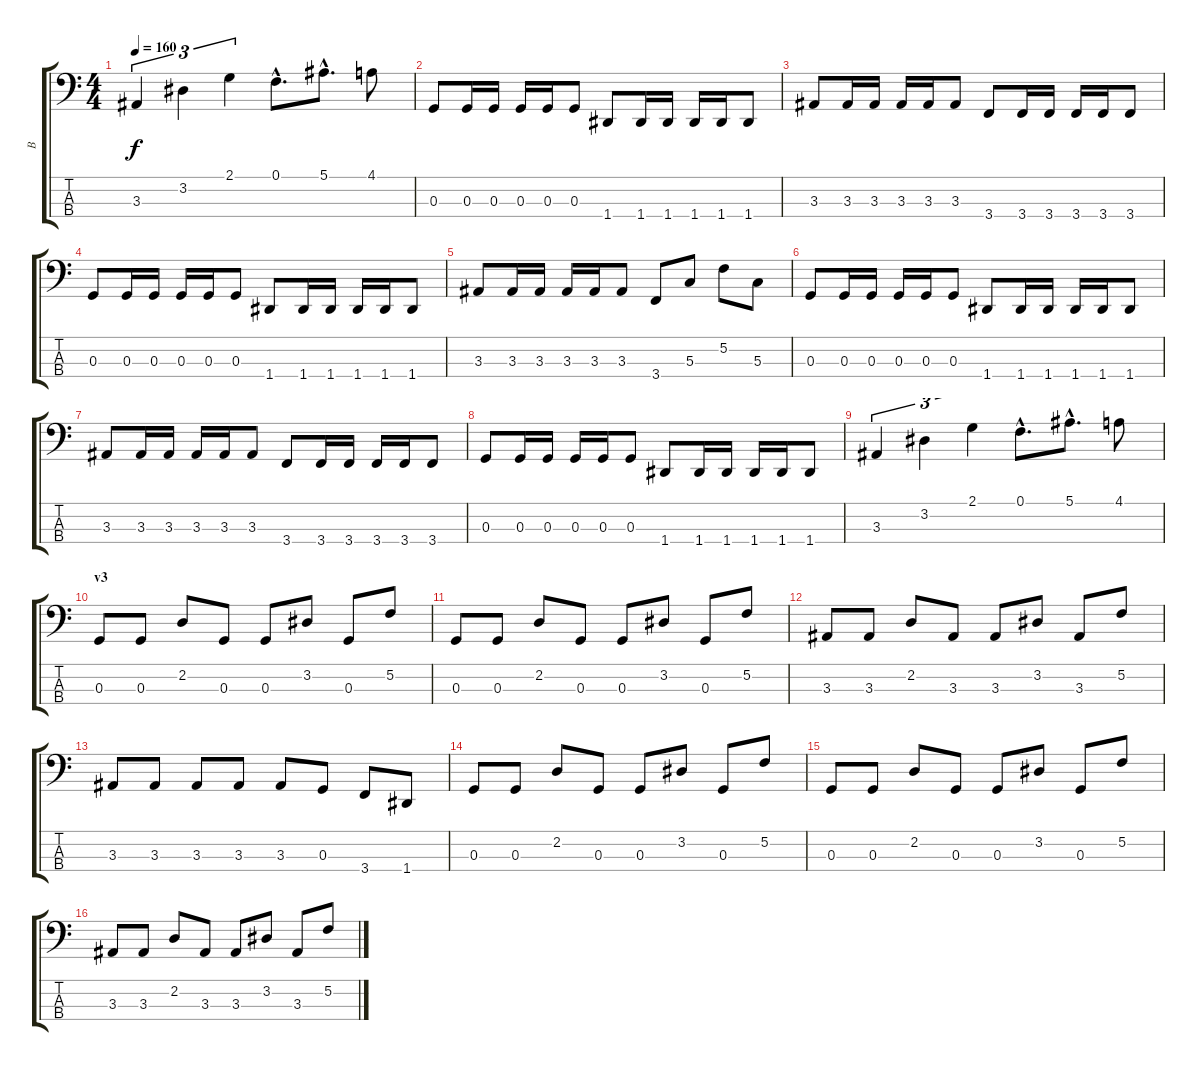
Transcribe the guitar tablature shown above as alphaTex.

\track ("B" "B") {instrument electricbasspick}
\staff {score tabs}
\tuning (F2 C2 G1 D1) {hide}
\ts (4 4)
\tempo 160
\clef f4
\ks c
3.3.4{tu (3 2) dy f} 3.2.4{tu (3 2)} 2.1.4{tu (3 2)} 0.1{hac}.8{d} 5.1{hac}.8{d} 4.1.8 |
0.3.8 0.3.16 0.3.16 0.3.16 0.3.16 0.3.8 1.4.8 1.4.16 1.4.16 1.4.16 1.4.16 1.4.8 |
3.3.8 3.3.16 3.3.16 3.3.16 3.3.16 3.3.8 3.4.8 3.4.16 3.4.16 3.4.16 3.4.16 3.4.8 |
0.3.8 0.3.16 0.3.16 0.3.16 0.3.16 0.3.8 1.4.8 1.4.16 1.4.16 1.4.16 1.4.16 1.4.8 |
3.3.8 3.3.16 3.3.16 3.3.16 3.3.16 3.3.8 3.4.8 5.3.8 5.2.8 5.3.8 |
0.3.8 0.3.16 0.3.16 0.3.16 0.3.16 0.3.8 1.4.8 1.4.16 1.4.16 1.4.16 1.4.16 1.4.8 |
3.3.8 3.3.16 3.3.16 3.3.16 3.3.16 3.3.8 3.4.8 3.4.16 3.4.16 3.4.16 3.4.16 3.4.8 |
0.3.8 0.3.16 0.3.16 0.3.16 0.3.16 0.3.8 1.4.8 1.4.16 1.4.16 1.4.16 1.4.16 1.4.8 |
3.3.4{tu (3 2)} 3.2.4{tu (3 2)} 2.1.4{tu (3 2)} 0.1{hac}.8{d} 5.1{hac}.8{d} 4.1.8 |
\section ("" "v3")
0.3.8 0.3.8 2.2.8 0.3.8 0.3.8 3.2.8 0.3.8 5.2.8 |
0.3.8 0.3.8 2.2.8 0.3.8 0.3.8 3.2.8 0.3.8 5.2.8 |
3.3.8 3.3.8 2.2.8 3.3.8 3.3.8 3.2.8 3.3.8 5.2.8 |
3.3.8 3.3.8 3.3.8 3.3.8 3.3.8 0.3.8 3.4.8 1.4.8 |
0.3.8 0.3.8 2.2.8 0.3.8 0.3.8 3.2.8 0.3.8 5.2.8 |
0.3.8 0.3.8 2.2.8 0.3.8 0.3.8 3.2.8 0.3.8 5.2.8 |
3.3.8 3.3.8 2.2.8 3.3.8 3.3.8 3.2.8 3.3.8 5.2.8
